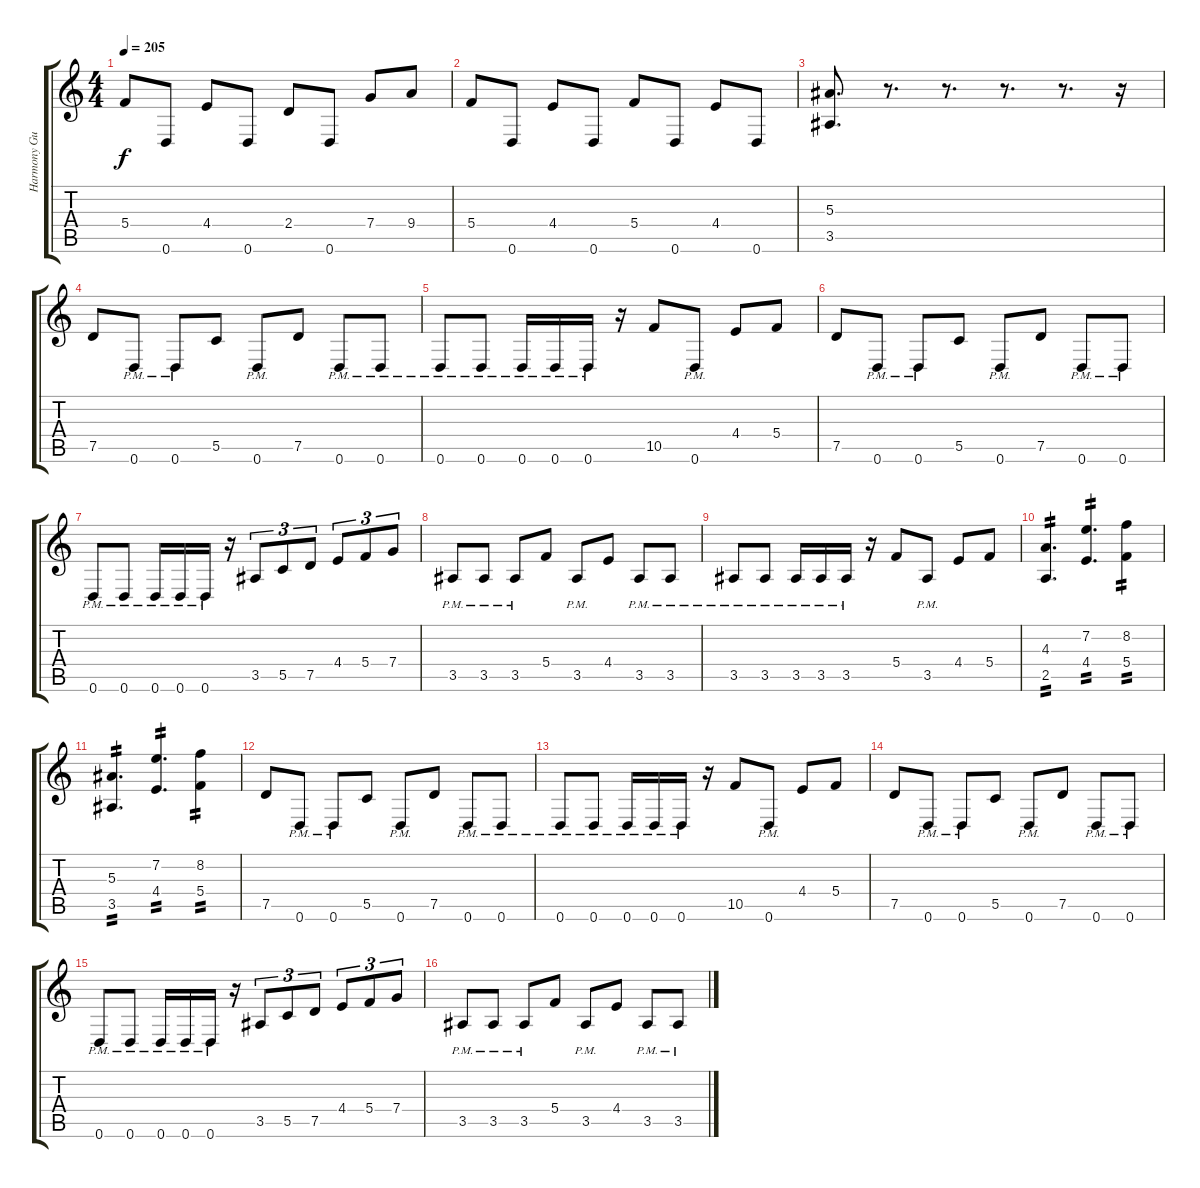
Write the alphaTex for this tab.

\track ("Harmony Guitar" "Harmony Gu") {instrument distortionguitar}
\staff {score tabs}
\tuning (D4 A3 F3 C3 G2 D2) {hide}
\ts (4 4)
\tempo 205
\clef g2
\ks c
5.4.8{dy f} 0.6.8 4.4.8 0.6.8 2.4.8 0.6.8 7.4.8 9.4.8 |
5.4.8 0.6.8 4.4.8 0.6.8 5.4.8 0.6.8 4.4.8 0.6.8 |
(5.3 3.5).8{d} r.8{d} r.8{d} r.8{d} r.8{d} r.16 |
7.5.8 0.6{pm}.8 0.6{pm}.8 5.5.8 0.6{pm}.8 7.5.8 0.6{pm}.8 0.6{pm}.8 |
0.6{pm}.8 0.6{pm}.8 0.6{pm}.16 0.6{pm}.16 0.6{pm}.16 r.16 10.5.8 0.6{pm}.8 4.4.8 5.4.8 |
7.5.8 0.6{pm}.8 0.6{pm}.8 5.5.8 0.6{pm}.8 7.5.8 0.6{pm}.8 0.6{pm}.8 |
0.6{pm}.8 0.6{pm}.8 0.6{pm}.16 0.6{pm}.16 0.6{pm}.16 r.16 3.5.8{tu (3 2)} 5.5.8{tu (3 2)} 7.5.8{tu (3 2)} 4.4.8{tu (3 2)} 5.4.8{tu (3 2)} 7.4.8{tu (3 2)} |
3.5{pm}.8 3.5{pm}.8 3.5{pm}.8 5.4.8 3.5{pm}.8 4.4.8 3.5{pm}.8 3.5{pm}.8 |
3.5{pm}.8 3.5{pm}.8 3.5{pm}.16 3.5{pm}.16 3.5{pm}.16 r.16 5.4.8 3.5{pm}.8 4.4.8 5.4.8 |
(4.3 2.5).4{d tp 2} (7.2 4.4).4{d tp 2} (8.2 5.4).4{tp 2} |
(5.3 3.5).4{d tp 2} (7.2 4.4).4{d tp 2} (8.2 5.4).4{tp 2} |
7.5.8 0.6{pm}.8 0.6{pm}.8 5.5.8 0.6{pm}.8 7.5.8 0.6{pm}.8 0.6{pm}.8 |
0.6{pm}.8 0.6{pm}.8 0.6{pm}.16 0.6{pm}.16 0.6{pm}.16 r.16 10.5.8 0.6{pm}.8 4.4.8 5.4.8 |
7.5.8 0.6{pm}.8 0.6{pm}.8 5.5.8 0.6{pm}.8 7.5.8 0.6{pm}.8 0.6{pm}.8 |
0.6{pm}.8 0.6{pm}.8 0.6{pm}.16 0.6{pm}.16 0.6{pm}.16 r.16 3.5.8{tu (3 2)} 5.5.8{tu (3 2)} 7.5.8{tu (3 2)} 4.4.8{tu (3 2)} 5.4.8{tu (3 2)} 7.4.8{tu (3 2)} |
3.5{pm}.8 3.5{pm}.8 3.5{pm}.8 5.4.8 3.5{pm}.8 4.4.8 3.5{pm}.8 3.5{pm}.8
